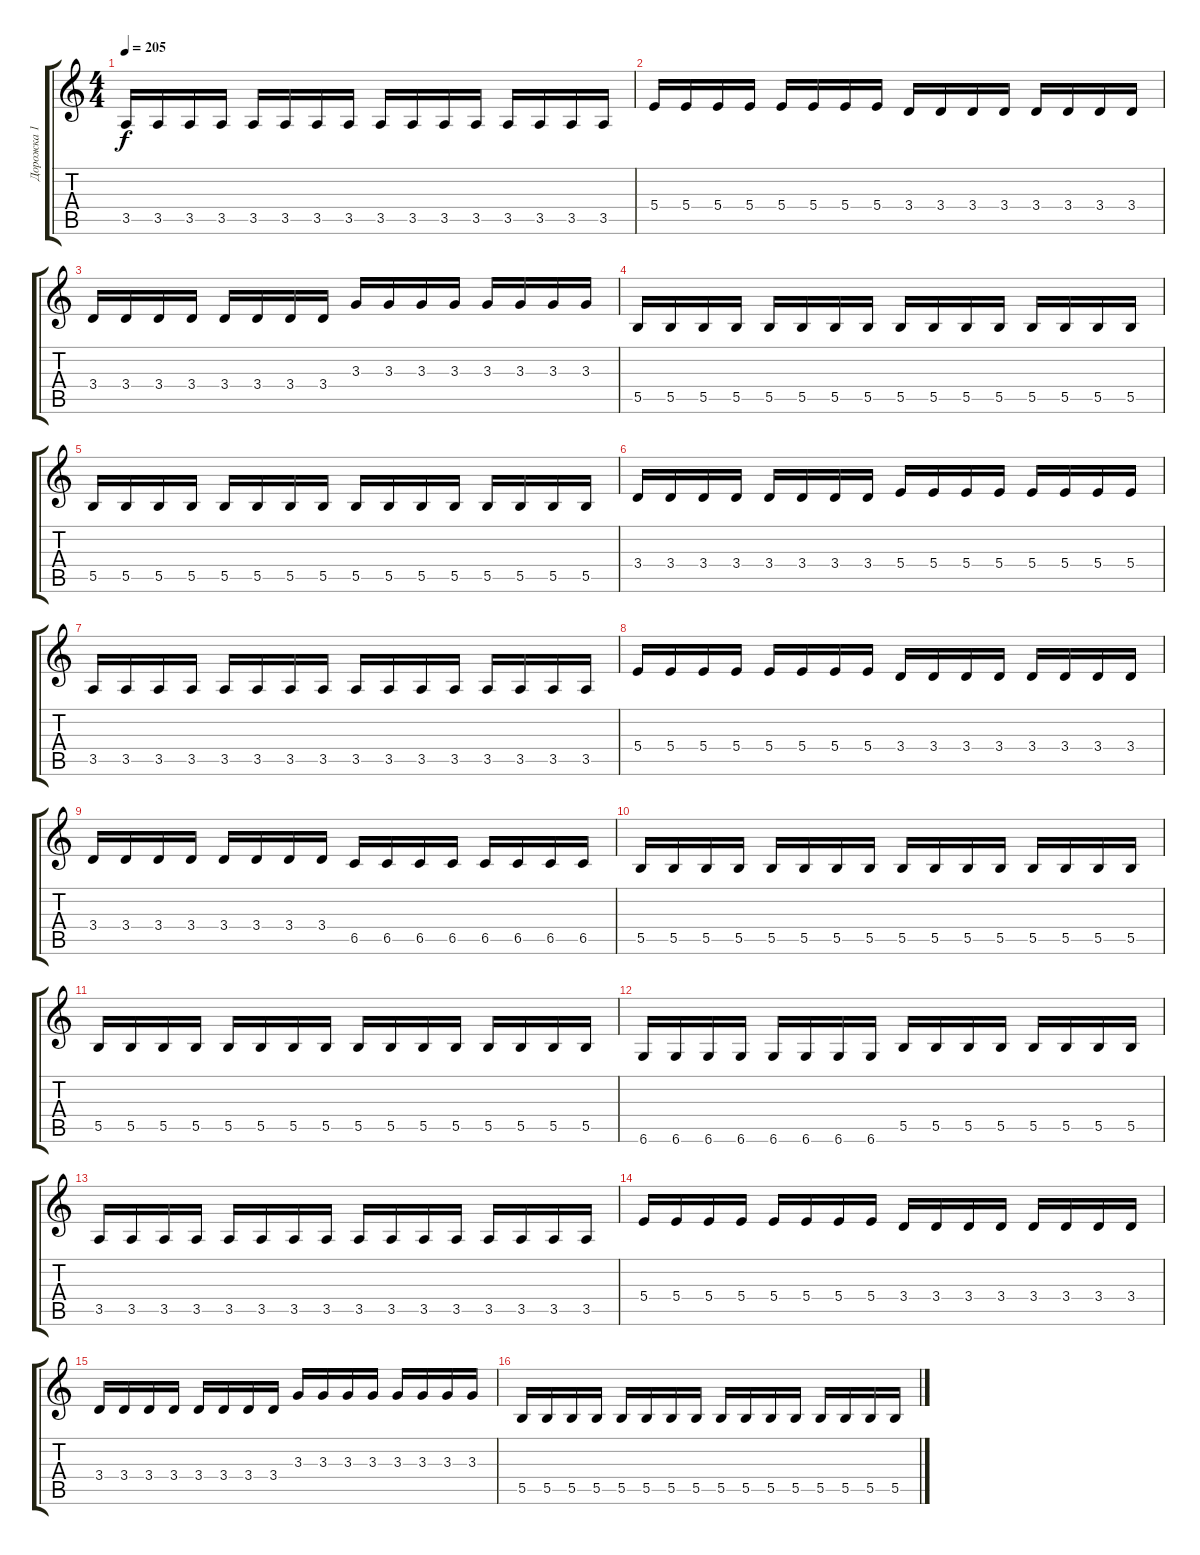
\track ("Дорожка 1" "Дорожка 1") {instrument distortionguitar}
\staff {score tabs}
\tuning (Db4 Ab3 E3 B2 Gb2 Db2) {hide}
\ts (4 4)
\tempo 205
\clef g2
\ks c
3.5.16{dy f} 3.5.16 3.5.16 3.5.16 3.5.16 3.5.16 3.5.16 3.5.16 3.5.16 3.5.16 3.5.16 3.5.16 3.5.16 3.5.16 3.5.16 3.5.16 |
5.4.16 5.4.16 5.4.16 5.4.16 5.4.16 5.4.16 5.4.16 5.4.16 3.4.16 3.4.16 3.4.16 3.4.16 3.4.16 3.4.16 3.4.16 3.4.16 |
3.4.16 3.4.16 3.4.16 3.4.16 3.4.16 3.4.16 3.4.16 3.4.16 3.3.16 3.3.16 3.3.16 3.3.16 3.3.16 3.3.16 3.3.16 3.3.16 |
5.5.16 5.5.16 5.5.16 5.5.16 5.5.16 5.5.16 5.5.16 5.5.16 5.5.16 5.5.16 5.5.16 5.5.16 5.5.16 5.5.16 5.5.16 5.5.16 |
5.5.16 5.5.16 5.5.16 5.5.16 5.5.16 5.5.16 5.5.16 5.5.16 5.5.16 5.5.16 5.5.16 5.5.16 5.5.16 5.5.16 5.5.16 5.5.16 |
3.4.16 3.4.16 3.4.16 3.4.16 3.4.16 3.4.16 3.4.16 3.4.16 5.4.16 5.4.16 5.4.16 5.4.16 5.4.16 5.4.16 5.4.16 5.4.16 |
3.5.16 3.5.16 3.5.16 3.5.16 3.5.16 3.5.16 3.5.16 3.5.16 3.5.16 3.5.16 3.5.16 3.5.16 3.5.16 3.5.16 3.5.16 3.5.16 |
5.4.16 5.4.16 5.4.16 5.4.16 5.4.16 5.4.16 5.4.16 5.4.16 3.4.16 3.4.16 3.4.16 3.4.16 3.4.16 3.4.16 3.4.16 3.4.16 |
3.4.16 3.4.16 3.4.16 3.4.16 3.4.16 3.4.16 3.4.16 3.4.16 6.5.16 6.5.16 6.5.16 6.5.16 6.5.16 6.5.16 6.5.16 6.5.16 |
5.5.16 5.5.16 5.5.16 5.5.16 5.5.16 5.5.16 5.5.16 5.5.16 5.5.16 5.5.16 5.5.16 5.5.16 5.5.16 5.5.16 5.5.16 5.5.16 |
5.5.16 5.5.16 5.5.16 5.5.16 5.5.16 5.5.16 5.5.16 5.5.16 5.5.16 5.5.16 5.5.16 5.5.16 5.5.16 5.5.16 5.5.16 5.5.16 |
6.6.16 6.6.16 6.6.16 6.6.16 6.6.16 6.6.16 6.6.16 6.6.16 5.5.16 5.5.16 5.5.16 5.5.16 5.5.16 5.5.16 5.5.16 5.5.16 |
3.5.16 3.5.16 3.5.16 3.5.16 3.5.16 3.5.16 3.5.16 3.5.16 3.5.16 3.5.16 3.5.16 3.5.16 3.5.16 3.5.16 3.5.16 3.5.16 |
5.4.16 5.4.16 5.4.16 5.4.16 5.4.16 5.4.16 5.4.16 5.4.16 3.4.16 3.4.16 3.4.16 3.4.16 3.4.16 3.4.16 3.4.16 3.4.16 |
3.4.16 3.4.16 3.4.16 3.4.16 3.4.16 3.4.16 3.4.16 3.4.16 3.3.16 3.3.16 3.3.16 3.3.16 3.3.16 3.3.16 3.3.16 3.3.16 |
5.5.16 5.5.16 5.5.16 5.5.16 5.5.16 5.5.16 5.5.16 5.5.16 5.5.16 5.5.16 5.5.16 5.5.16 5.5.16 5.5.16 5.5.16 5.5.16
